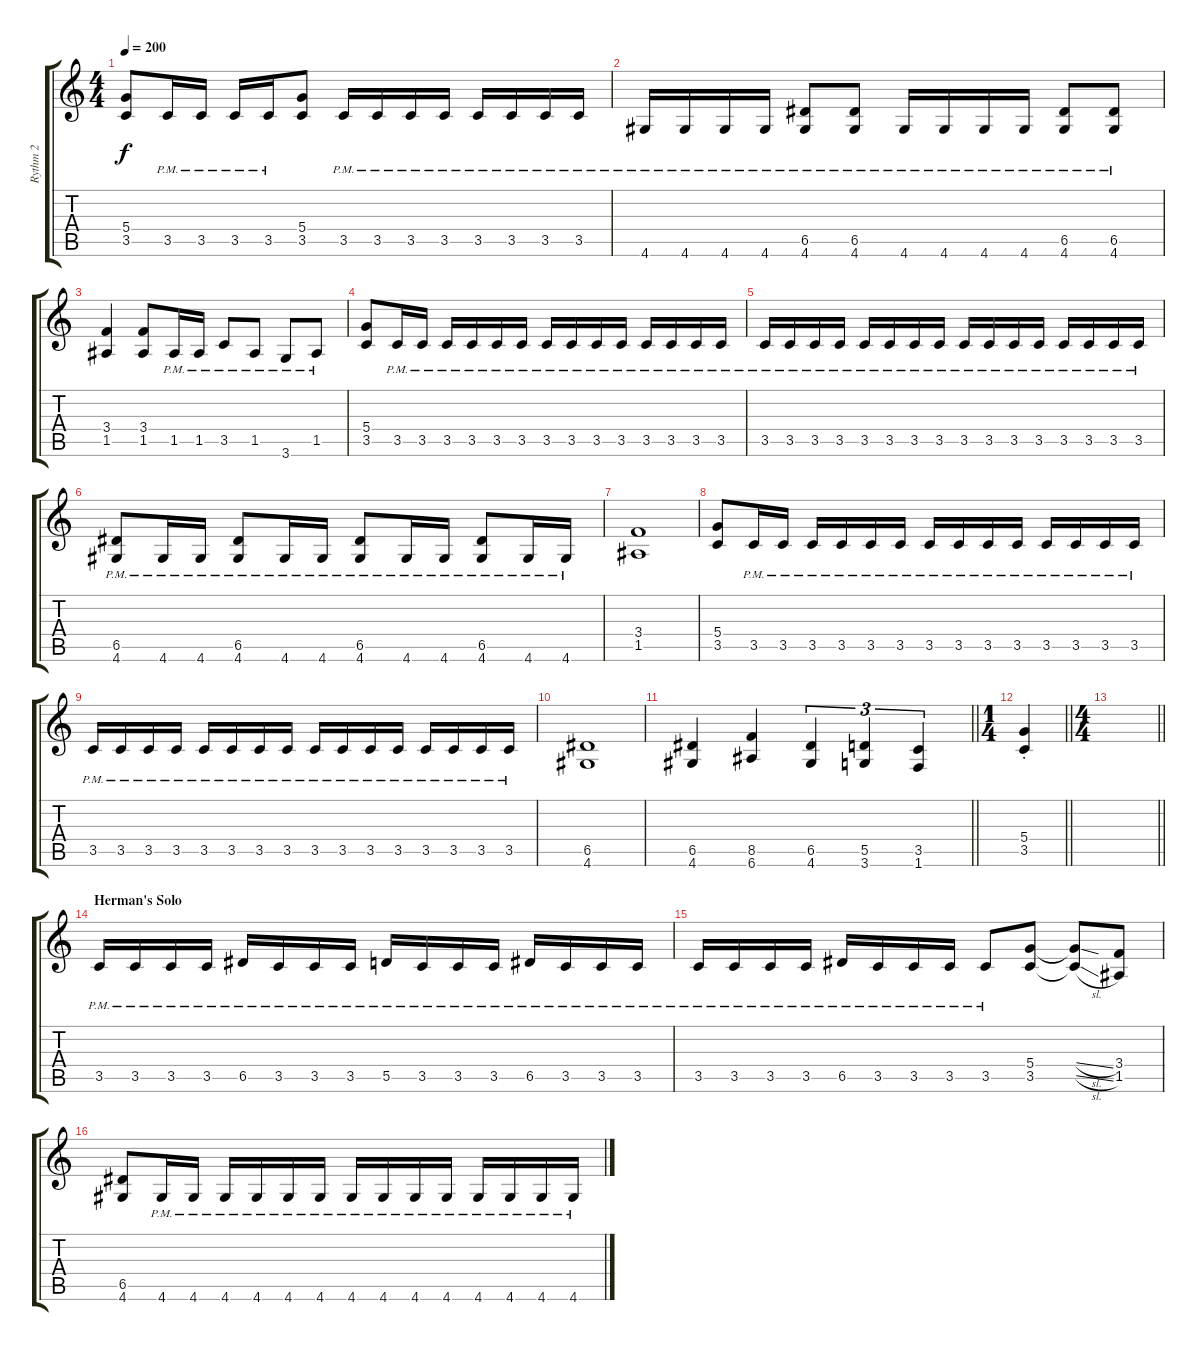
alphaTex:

\track ("Rythm 2" "Rythm 2") {instrument distortionguitar}
\staff {score tabs}
\tuning (E4 B3 G3 D3 A2 E2) {hide}
\ts (4 4)
\tempo 200
\clef g2
\ks c
(5.4 3.5).8{dy f} 3.5{pm}.16 3.5{pm}.16 3.5{pm}.16 3.5{pm}.16 (5.4 3.5).8 3.5{pm}.16 3.5{pm}.16 3.5{pm}.16 3.5{pm}.16 3.5{pm}.16 3.5{pm}.16 3.5{pm}.16 3.5{pm}.16 |
4.6{pm}.16 4.6{pm}.16 4.6{pm}.16 4.6{pm}.16 (6.5{pm} 4.6{pm}).8 (6.5{pm} 4.6{pm}).8 4.6{pm}.16 4.6{pm}.16 4.6{pm}.16 4.6{pm}.16 (6.5{pm} 4.6{pm}).8 (6.5{pm} 4.6{pm}).8 |
(3.4 1.5).4 (3.4 1.5).8 1.5{pm}.16 1.5{pm}.16 3.5{pm}.8 1.5{pm}.8 3.6{pm}.8 1.5{pm}.8 |
(5.4 3.5).8 3.5{pm}.16 3.5{pm}.16 3.5{pm}.16 3.5{pm}.16 3.5{pm}.16 3.5{pm}.16 3.5{pm}.16 3.5{pm}.16 3.5{pm}.16 3.5{pm}.16 3.5{pm}.16 3.5{pm}.16 3.5{pm}.16 3.5{pm}.16 |
3.5{pm}.16 3.5{pm}.16 3.5{pm}.16 3.5{pm}.16 3.5{pm}.16 3.5{pm}.16 3.5{pm}.16 3.5{pm}.16 3.5{pm}.16 3.5{pm}.16 3.5{pm}.16 3.5{pm}.16 3.5{pm}.16 3.5{pm}.16 3.5{pm}.16 3.5{pm}.16 |
(6.5{pm} 4.6{pm}).8 4.6{pm}.16 4.6{pm}.16 (6.5{pm} 4.6{pm}).8 4.6{pm}.16 4.6{pm}.16 (6.5{pm} 4.6{pm}).8 4.6{pm}.16 4.6{pm}.16 (6.5{pm} 4.6{pm}).8 4.6{pm}.16 4.6{pm}.16 |
(3.4 1.5).1 |
(5.4 3.5).8 3.5{pm}.16 3.5{pm}.16 3.5{pm}.16 3.5{pm}.16 3.5{pm}.16 3.5{pm}.16 3.5{pm}.16 3.5{pm}.16 3.5{pm}.16 3.5{pm}.16 3.5{pm}.16 3.5{pm}.16 3.5{pm}.16 3.5{pm}.16 |
3.5{pm}.16 3.5{pm}.16 3.5{pm}.16 3.5{pm}.16 3.5{pm}.16 3.5{pm}.16 3.5{pm}.16 3.5{pm}.16 3.5{pm}.16 3.5{pm}.16 3.5{pm}.16 3.5{pm}.16 3.5{pm}.16 3.5{pm}.16 3.5{pm}.16 3.5{pm}.16 |
(6.5 4.6).1 |
\barLineRight lightlight
(6.5 4.6).4 (8.5 6.6).4 (6.5 4.6).4{tu (3 2)} (5.5 3.6).4{tu (3 2)} (3.5 1.6).4{tu (3 2)} |
\ts (1 4)
\barLineRight lightlight
(5.4 3.5{st}).4 |
\ts (4 4)
\barLineRight lightlight
|
\section ("" "Herman's Solo")
3.5{pm}.16 3.5{pm}.16 3.5{pm}.16 3.5{pm}.16 6.5{pm}.16 3.5{pm}.16 3.5{pm}.16 3.5{pm}.16 5.5{pm}.16 3.5{pm}.16 3.5{pm}.16 3.5{pm}.16 6.5{pm}.16 3.5{pm}.16 3.5{pm}.16 3.5{pm}.16 |
3.5{pm}.16 3.5{pm}.16 3.5{pm}.16 3.5{pm}.16 6.5{pm}.16 3.5{pm}.16 3.5{pm}.16 3.5{pm}.16 3.5{pm}.8 (5.4 3.5).8 (5.4{sl t} 3.5{sl t}).8 (3.4 1.5).8 |
(6.5 4.6).8 4.6{pm}.16 4.6{pm}.16 4.6{pm}.16 4.6{pm}.16 4.6{pm}.16 4.6{pm}.16 4.6{pm}.16 4.6{pm}.16 4.6{pm}.16 4.6{pm}.16 4.6{pm}.16 4.6{pm}.16 4.6{pm}.16 4.6{pm}.16
